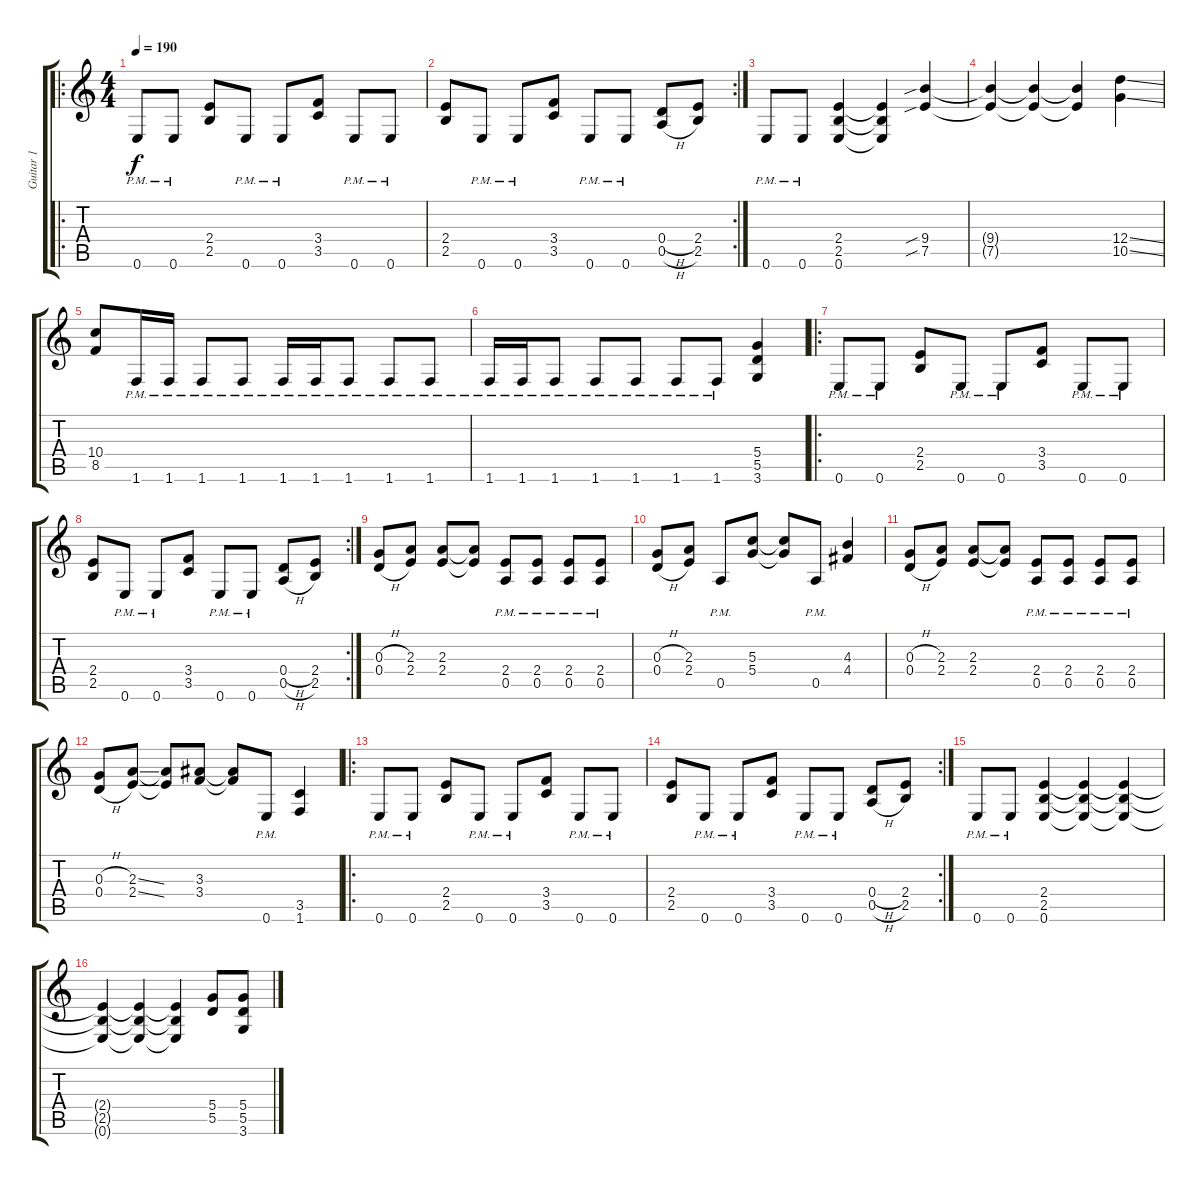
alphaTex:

\track ("Guitar 1" "Guitar 1") {instrument distortionguitar}
\staff {score tabs}
\tuning (E4 B3 G3 D3 A2 E2) {hide}
\ro
\ts (4 4)
\tempo 190
\clef g2
\ks c
0.6{pm}.8{dy f} 0.6{pm}.8 (2.4 2.5).8 0.6{pm}.8 0.6{pm}.8 (3.4 3.5).8 0.6{pm}.8 0.6{pm}.8 |
\rc 2
(2.4 2.5).8 0.6{pm}.8 0.6{pm}.8 (3.4 3.5).8 0.6{pm}.8 0.6{pm}.8 (0.4{h} 0.5{h}).8 (2.4 2.5).8 |
0.6{pm}.8 0.6{pm}.8 (2.4 2.5 0.6).4 (2.4{t} 2.5{t} 0.6{t}).4 (9.4{sib} 7.5{sib}).4 |
(9.4{t} 7.5{t}).4 (9.4{t} 7.5{t}).4 (9.4{t} 7.5{t}).4 (12.4{ss} 10.5{ss}).4 |
(10.4 8.5).8 1.6{pm}.16 1.6{pm}.16 1.6{pm}.8 1.6{pm}.8 1.6{pm}.16 1.6{pm}.16 1.6{pm}.8 1.6{pm}.8 1.6{pm}.8 |
1.6{pm}.16 1.6{pm}.16 1.6{pm}.8 1.6{pm}.8 1.6{pm}.8 1.6{pm}.8 1.6{pm}.8 (5.4 5.5 3.6).4 |
\ro
0.6{pm}.8 0.6{pm}.8 (2.4 2.5).8 0.6{pm}.8 0.6{pm}.8 (3.4 3.5).8 0.6{pm}.8 0.6{pm}.8 |
\rc 2
(2.4 2.5).8 0.6{pm}.8 0.6{pm}.8 (3.4 3.5).8 0.6{pm}.8 0.6{pm}.8 (0.4{h} 0.5{h}).8 (2.4 2.5).8 |
(0.3{h} 0.4{h}).8 (2.3 2.4).8 (2.3 2.4).8 (2.3{t} 2.4{t}).8 (2.4{pm} 0.5{pm}).8 (2.4{pm} 0.5{pm}).8 (2.4{pm} 0.5{pm}).8 (2.4{pm} 0.5{pm}).8 |
(0.3{h} 0.4{h}).8 (2.3 2.4).8 0.5{pm}.8 (5.3 5.4).8 (5.3{t} 5.4{t}).8 0.5{pm}.8 (4.3 4.4).4 |
(0.3{h} 0.4{h}).8 (2.3 2.4).8 (2.3 2.4).8 (2.3{t} 2.4{t}).8 (2.4{pm} 0.5{pm}).8 (2.4{pm} 0.5{pm}).8 (2.4{pm} 0.5{pm}).8 (2.4{pm} 0.5{pm}).8 |
(0.3{h} 0.4{h}).8 (2.3{ss} 2.4{ss}).8 (2.3{t} 2.4{t}).8 (3.3 3.4).8 (3.3{t} 3.4{t}).8 0.6{pm}.8 (3.5 1.6).4 |
\ro
0.6{pm}.8 0.6{pm}.8 (2.4 2.5).8 0.6{pm}.8 0.6{pm}.8 (3.4 3.5).8 0.6{pm}.8 0.6{pm}.8 |
\rc 2
(2.4 2.5).8 0.6{pm}.8 0.6{pm}.8 (3.4 3.5).8 0.6{pm}.8 0.6{pm}.8 (0.4{h} 0.5{h}).8 (2.4 2.5).8 |
0.6{pm}.8 0.6{pm}.8 (2.4 2.5 0.6).4 (2.4{t} 2.5{t} 0.6{t}).4 (2.4{t} 2.5{t} 0.6{t}).4 |
(2.4{t} 2.5{t} 0.6{t}).4 (2.4{t} 2.5{t} 0.6{t}).4 (2.4{t} 2.5{t} 0.6{t}).4 (5.4 5.5).8 (5.4{ss} 5.5{ss} 3.6{ss}).8
